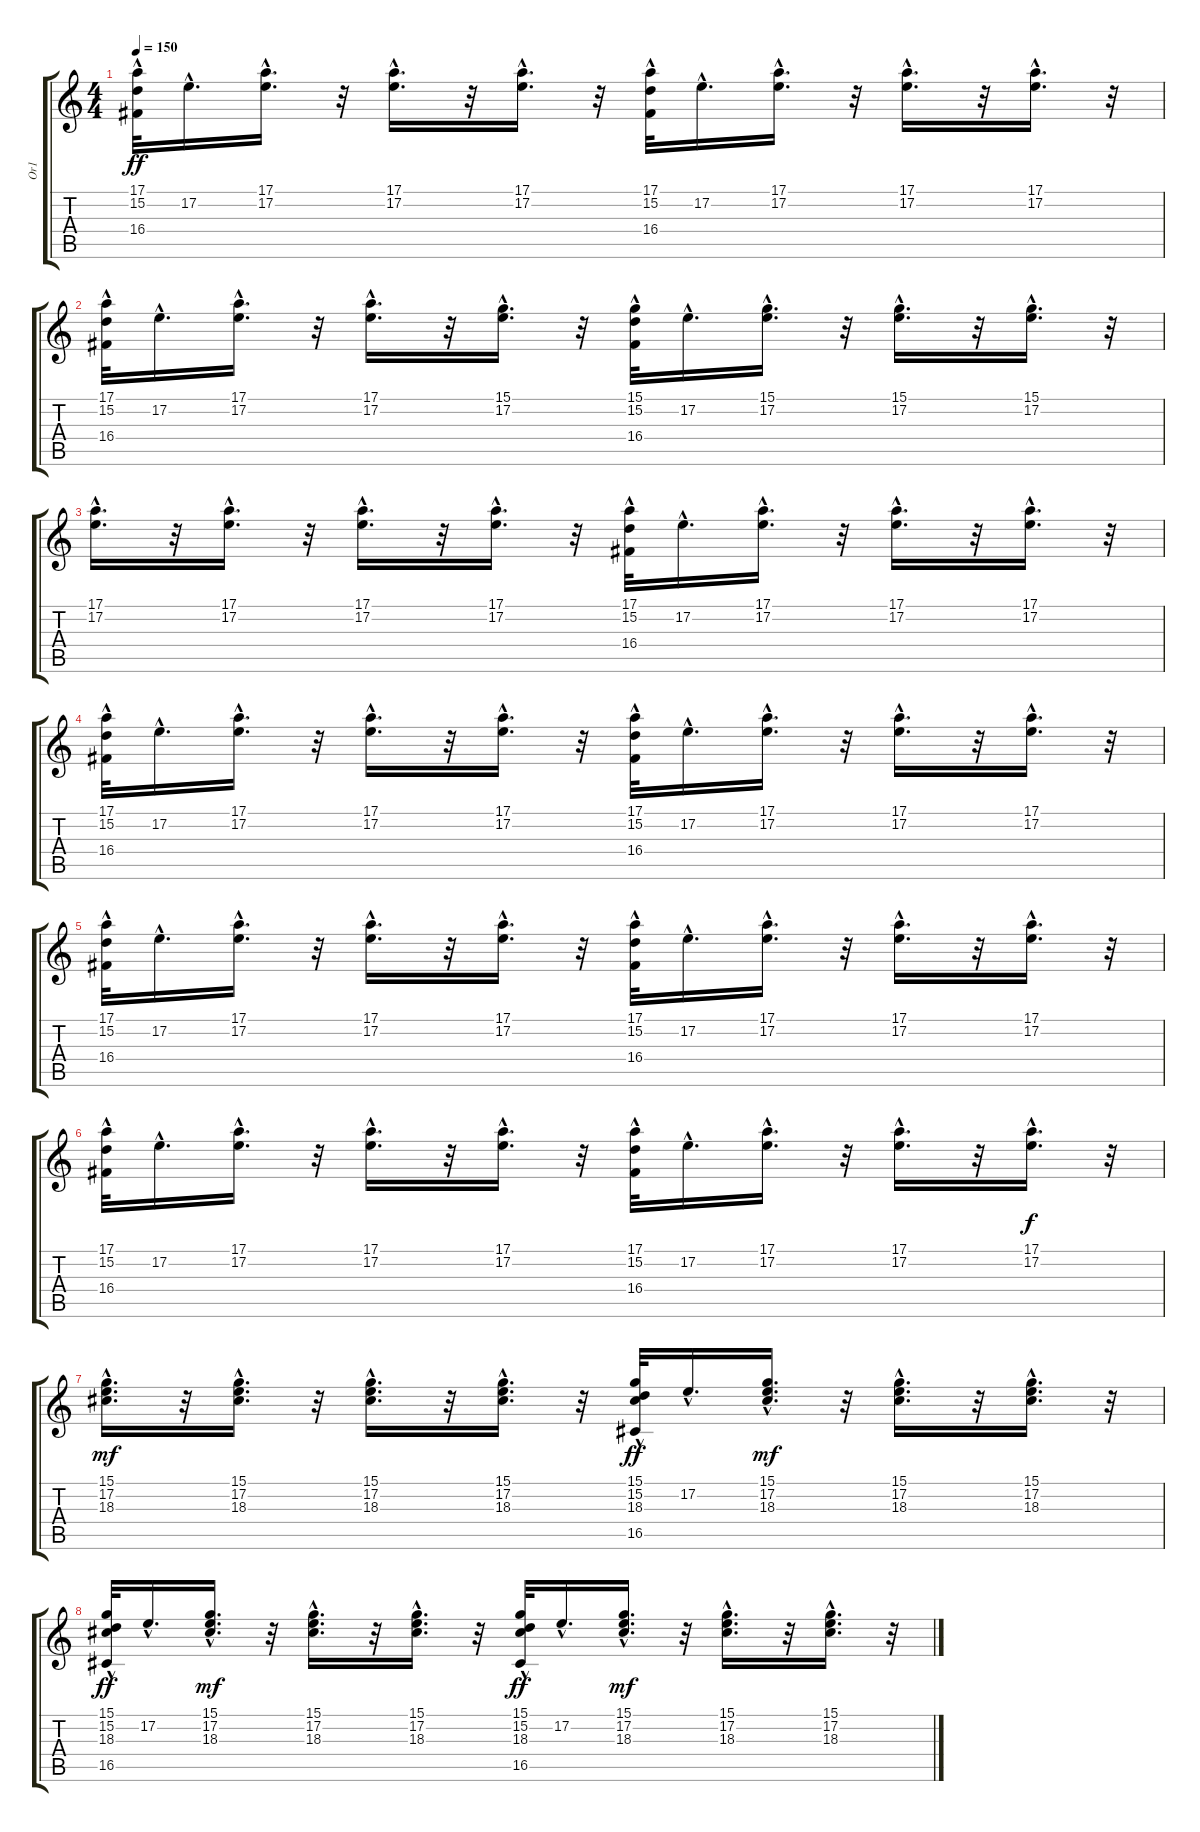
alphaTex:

\track ("Or1" "Or1") {instrument drawbarorgan}
\staff {score tabs}
\tuning (E4 B3 G3 D3 A2 E2) {hide}
\ts (4 4)
\tempo 150
\clef g2
\ks c
(17.1{hac} 15.2 16.4).32{dy ff} 17.2{hac}.16{d} (17.1{hac} 17.2{hac}).16{d} r.32 (17.1{hac} 17.2{hac}).16{d} r.32 (17.1{hac} 17.2{hac}).16{d} r.32 (17.1{hac} 15.2 16.4).32 17.2{hac}.16{d} (17.1{hac} 17.2{hac}).16{d} r.32 (17.1{hac} 17.2{hac}).16{d} r.32 (17.1{hac} 17.2{hac}).16{d} r.32 |
(17.1{hac} 15.2 16.4).32 17.2{hac}.16{d} (17.1{hac} 17.2{hac}).16{d} r.32 (17.1{hac} 17.2{hac}).16{d} r.32 (15.1{hac} 17.2{hac}).16{d} r.32 (15.1{hac} 15.2 16.4).32 17.2{hac}.16{d} (15.1{hac} 17.2{hac}).16{d} r.32 (15.1{hac} 17.2{hac}).16{d} r.32 (15.1{hac} 17.2{hac}).16{d} r.32 |
(17.1{hac} 17.2{hac}).16{d} r.32 (17.1{hac} 17.2{hac}).16{d} r.32 (17.1{hac} 17.2{hac}).16{d} r.32 (17.1{hac} 17.2{hac}).16{d} r.32 (17.1{hac} 15.2 16.4).32 17.2{hac}.16{d} (17.1{hac} 17.2{hac}).16{d} r.32 (17.1{hac} 17.2{hac}).16{d} r.32 (17.1{hac} 17.2{hac}).16{d} r.32 |
(17.1{hac} 15.2 16.4).32 17.2{hac}.16{d} (17.1{hac} 17.2{hac}).16{d} r.32 (17.1{hac} 17.2{hac}).16{d} r.32 (17.1{hac} 17.2{hac}).16{d} r.32 (17.1{hac} 15.2 16.4).32 17.2{hac}.16{d} (17.1{hac} 17.2{hac}).16{d} r.32 (17.1{hac} 17.2{hac}).16{d} r.32 (17.1{hac} 17.2{hac}).16{d} r.32 |
(17.1{hac} 15.2 16.4).32 17.2{hac}.16{d} (17.1{hac} 17.2{hac}).16{d} r.32 (17.1{hac} 17.2{hac}).16{d} r.32 (17.1{hac} 17.2{hac}).16{d} r.32 (17.1{hac} 15.2 16.4).32 17.2{hac}.16{d} (17.1{hac} 17.2{hac}).16{d} r.32 (17.1{hac} 17.2{hac}).16{d} r.32 (17.1{hac} 17.2{hac}).16{d} r.32 |
(17.1{hac} 15.2 16.4).32 17.2{hac}.16{d} (17.1{hac} 17.2{hac}).16{d} r.32 (17.1{hac} 17.2{hac}).16{d} r.32 (17.1{hac} 17.2{hac}).16{d} r.32 (17.1{hac} 15.2 16.4).32 17.2{hac}.16{d} (17.1{hac} 17.2{hac}).16{d} r.32 (17.1{hac} 17.2{hac}).16{d} r.32 (17.1{hac} 17.2{hac}).16{d dy f} r.32 |
(15.1{hac} 17.2{hac} 18.3{hac}).16{d dy mf} r.32 (15.1{hac} 17.2{hac} 18.3{hac}).16{d} r.32 (15.1{hac} 17.2{hac} 18.3{hac}).16{d} r.32 (15.1{hac} 17.2{hac} 18.3{hac}).16{d} r.32 (15.1{hac} 15.2 18.3{hac} 16.5).32{dy ff} 17.2{hac}.16{d} (15.1{hac} 17.2{hac} 18.3{hac}).16{d dy mf} r.32 (15.1{hac} 17.2{hac} 18.3{hac}).16{d} r.32 (15.1{hac} 17.2{hac} 18.3{hac}).16{d} r.32 |
(15.1{hac} 15.2 18.3{hac} 16.5).32{dy ff} 17.2{hac}.16{d} (15.1{hac} 17.2{hac} 18.3{hac}).16{d dy mf} r.32 (15.1{hac} 17.2{hac} 18.3{hac}).16{d} r.32 (15.1{hac} 17.2{hac} 18.3{hac}).16{d} r.32 (15.1{hac} 15.2 18.3{hac} 16.5).32{dy ff} 17.2{hac}.16{d} (15.1{hac} 17.2{hac} 18.3{hac}).16{d dy mf} r.32 (15.1{hac} 17.2{hac} 18.3{hac}).16{d} r.32 (15.1{hac} 17.2{hac} 18.3{hac}).16{d} r.32
